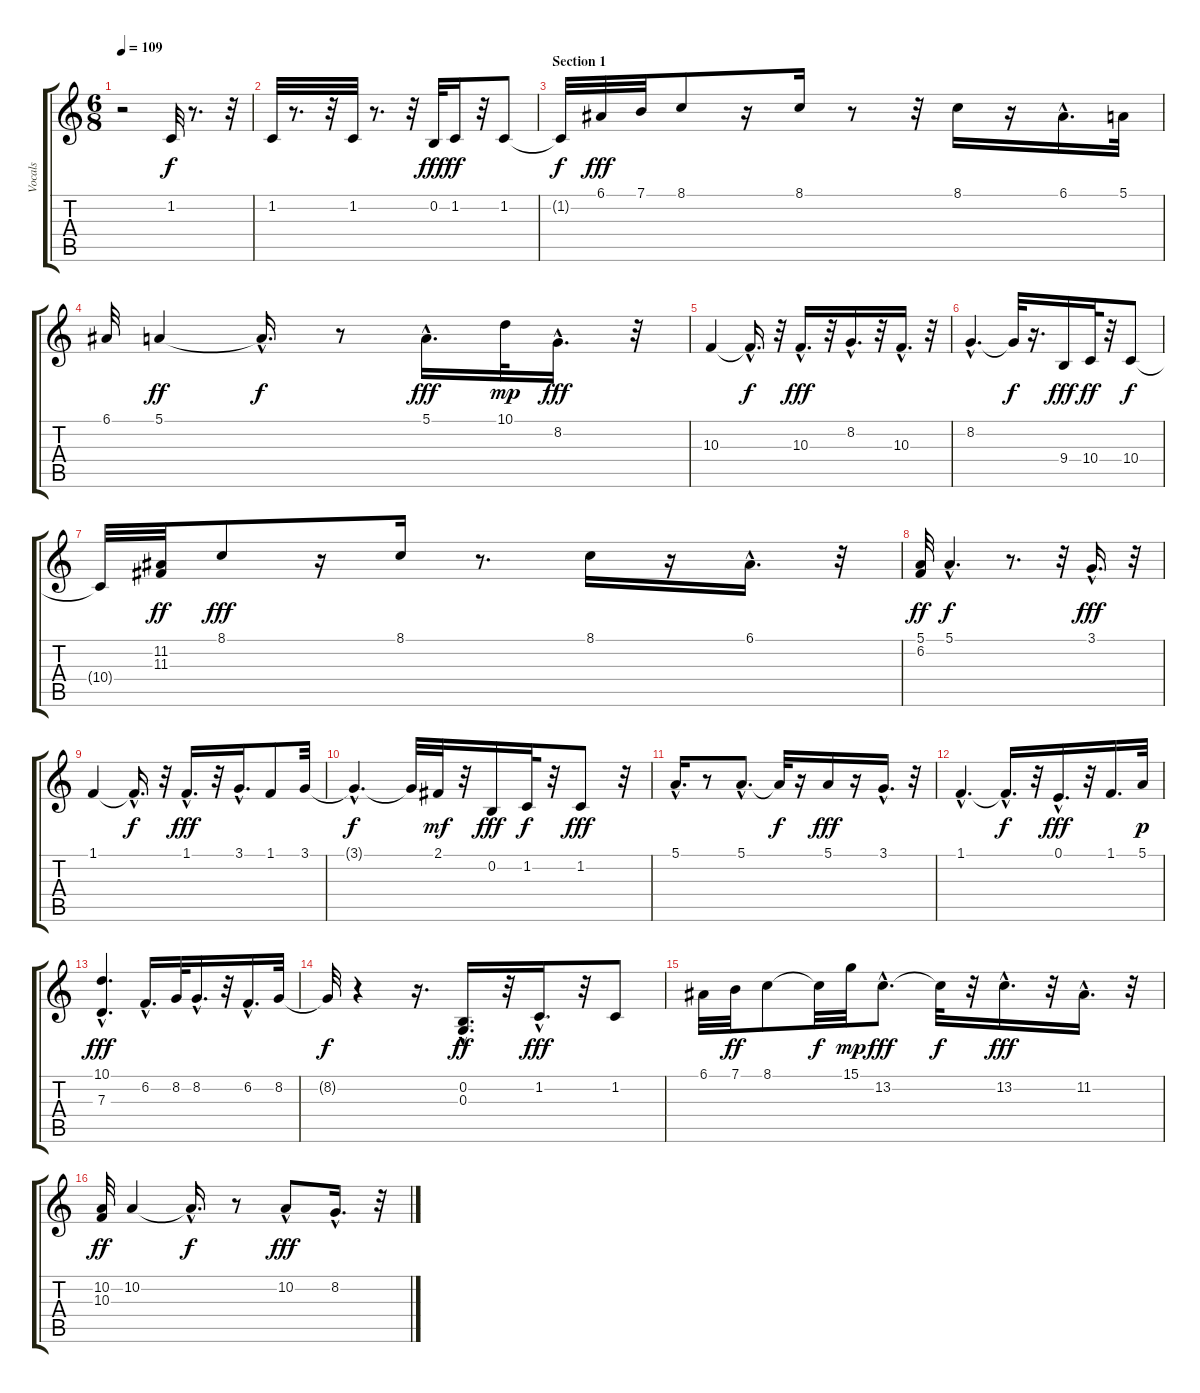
\track ("Vocals" "Vocals") {instrument tangoaccordion}
\staff {score tabs}
\tuning (E4 B3 G3 D3 A2 E2) {hide}
\ts (6 8)
\tempo 109
\clef g2
\ks c
r.2{dy f} 1.2.32 r.8{d} r.32 |
1.2.32 r.8{d} r.32 1.2.32 r.8{d} r.32 0.2.32{dy fff} 1.2.16{dy ff} r.32 1.2.8 |
\section ("" "Section 1")
1.2{t}.32{dy f} 6.1.32{dy fff} 7.1.32 8.1.8 r.16 8.1.16 r.8 r.32 8.1.16 r.16 6.1{hac}.16{d} 5.1.32 |
6.1.32 5.1.4{dy ff} 5.1{hac t}.16{d dy f} r.8 5.1{hac}.16{d dy fff} 10.1.32{dy mp} 8.2{hac}.16{d dy fff} r.32 |
10.3.4 10.3{hac t}.16{d dy f} r.32 10.3{hac}.16{d dy fff} r.32 8.2{hac}.16{d} r.32 10.3{hac}.16{d} r.32 |
8.2{hac}.4{d} 8.2{t}.32{dy f} r.16{d} 9.4.16{dy fff} 10.4.32{dy ff} r.32 10.4.8{dy f} |
10.4{t}.32 (11.2 11.3).32{dy ff} 8.1.8{dy fff} r.16 8.1.16 r.8{d} 8.1.16 r.16 6.1{hac}.16{d} r.32 |
(5.1 6.2).32{dy ff} 5.1{hac}.4{d dy f} r.8{d} r.32 3.1{hac}.16{d dy fff} r.32 |
1.1.4 1.1{hac t}.16{d dy f} r.32 1.1{hac}.16{d dy fff} r.32 3.1{hac}.16{d} 1.1.8 3.1.32 |
3.1{hac t}.4{d dy f} 3.1{t}.32 2.1.32{dy mf} r.32 0.2.16{dy fff} 1.2.32{dy f} r.32 1.2.8{dy fff} r.32 |
5.1{hac}.16{d} r.8 5.1{hac}.8{d} 5.1{t}.32{dy f} r.16 5.1.16{dy fff} r.16 3.1{hac}.16{d} r.32 |
1.1{hac}.4{d} 1.1{hac t}.16{d dy f} r.32 0.1{hac}.16{d dy fff} r.32 1.1.16{d} 5.1.32{dy p} |
(10.1{hac} 7.3).4{d dy fff} 6.2{hac}.16{d} 8.2.32 8.2{hac}.16{d} r.32 6.2{hac}.16{d} 8.2.32 |
8.2{t}.32{dy f} r.4 r.16{d} (0.2 0.3{hac}).16{d dy ff} r.32 1.2{hac}.16{d dy fff} r.32 1.2.8 |
6.1.32 7.1.32{dy ff} 8.1.8 8.1{t}.32{dy f} 15.1.32{dy mp} 13.2{hac}.8{d dy fff} 13.2{t}.32{dy f} r.32 13.2{hac}.16{d dy fff} r.32 11.2{hac}.16{d} r.32 |
(10.2 10.3).32{dy ff} 10.2.4 10.2{hac t}.16{d dy f} r.8 10.2{hac}.8{dy fff} 8.2{hac}.16{d} r.32
